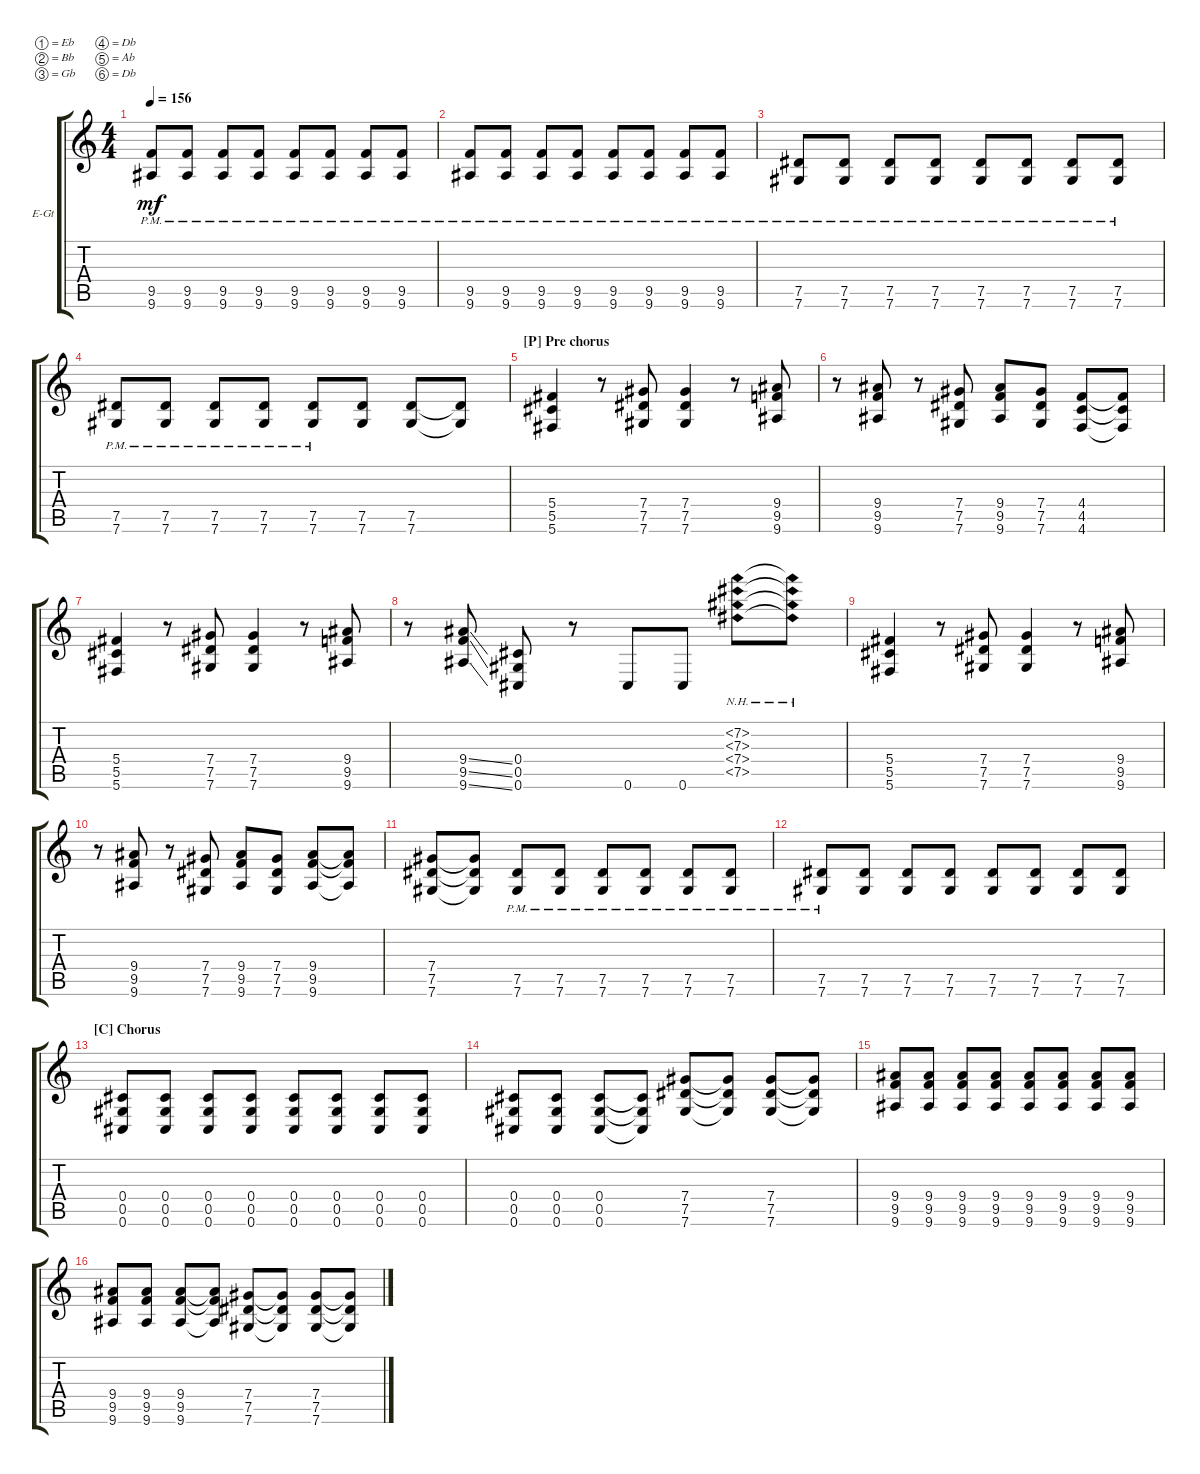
\defaultSystemsLayout 4
\bracketExtendMode groupsimilarinstruments
\firstSystemTrackNameOrientation horizontal
\otherSystemsTrackNameOrientation horizontal
\track ("Rythm" "E-Gt") {instrument distortionguitar}
\staff {score tabs}
\tuning (Eb4 Bb3 Gb3 Db3 Ab2 Db2)
\ts (4 4)
\tempo 156
\clef g2
\ks c
(9.6 9.5{pm}).8{dy mf} (9.6 9.5{pm}).8 (9.6 9.5{pm}).8 (9.6 9.5{pm}).8 (9.6 9.5{pm}).8 (9.6 9.5{pm}).8 (9.6 9.5{pm}).8 (9.6 9.5{pm}).8 |
(9.6 9.5{pm}).8 (9.6 9.5{pm}).8 (9.6 9.5{pm}).8 (9.6 9.5{pm}).8 (9.6 9.5{pm}).8 (9.6 9.5{pm}).8 (9.6 9.5{pm}).8 (9.6 9.5{pm}).8 |
(7.6 7.5{pm}).8 (7.6 7.5{pm}).8 (7.6 7.5{pm}).8 (7.6 7.5{pm}).8 (7.6 7.5{pm}).8 (7.6 7.5{pm}).8 (7.6 7.5{pm}).8 (7.6 7.5{pm}).8 |
(7.6 7.5{pm}).8 (7.6 7.5{pm}).8 (7.6 7.5{pm}).8 (7.6 7.5{pm}).8 (7.6 7.5{pm}).8 (7.6 7.5).8 (7.6 7.5).8 (7.6{t} 7.5{t}).8 |
\section ("P" "Pre chorus")
(5.6 5.5 5.4).4 r.8 (7.6 7.5 7.4).8 (7.6 7.4 7.5).4 r.8 (9.4 9.5 9.6).8 |
r.8 (9.6 9.5 9.4).8 r.8 (7.6 7.5 7.4).8 (9.4 9.5 9.6).8 (7.6 7.5 7.4).8 (4.4 4.5 4.6).8 (4.6{t} 4.5{t} 4.4{t}).8 |
(5.6 5.5 5.4).4 r.8 (7.6 7.5 7.4).8 (7.6 7.4 7.5).4 r.8 (9.4 9.5 9.6).8 |
r.8 (9.6{ss} 9.5{ss} 9.4{ss}).8 (0.4 0.5 0.6).8 r.8 0.6.8 0.6.8 (7.5{nh} 7.4{nh} 7.3{nh} 7.2{nh}).8 (7.5{nh t} 7.4{nh t} 7.3{nh t} 7.2{nh t}).8 |
(5.6 5.5 5.4).4 r.8 (7.6 7.5 7.4).8 (7.6 7.4 7.5).4 r.8 (9.4 9.5 9.6).8 |
r.8 (9.6 9.5 9.4).8 r.8 (7.6 7.5 7.4).8 (9.4 9.5 9.6).8 (7.6 7.5 7.4).8 (9.6 9.5 9.4).8 (9.4{t} 9.5{t} 9.6{t}).8 |
(7.6 7.5 7.4).8 (7.4{t} 7.5{t} 7.6{t}).8 (7.6 7.5{pm}).8 (7.6 7.5{pm}).8 (7.6 7.5{pm}).8 (7.6 7.5{pm}).8 (7.6 7.5{pm}).8 (7.6 7.5{pm}).8 |
(7.6 7.5{pm}).8 (7.6 7.5).8 (7.6 7.5).8 (7.6 7.5).8 (7.6 7.5).8 (7.6 7.5).8 (7.6 7.5).8 (7.6 7.5).8 |
\section ("C" "Chorus")
(0.6 0.5 0.4).8 (0.6 0.5 0.4).8 (0.6 0.5 0.4).8 (0.6 0.5 0.4).8 (0.6 0.5 0.4).8 (0.6 0.5 0.4).8 (0.6 0.5 0.4).8 (0.6 0.5 0.4).8 |
(0.6 0.4 0.5).8 (0.6 0.4 0.5).8 (0.6 0.5 0.4).8 (0.4{t} 0.5{t} 0.6{t}).8 (7.6 7.5 7.4).8 (7.4{t} 7.5{t} 7.6{t}).8 (7.4 7.5 7.6).8 (7.6{t} 7.5{t} 7.4{t}).8 |
(9.6 9.5 9.4).8 (9.6 9.5 9.4).8 (9.6 9.5 9.4).8 (9.6 9.5 9.4).8 (9.6 9.5 9.4).8 (9.6 9.5 9.4).8 (9.6 9.5 9.4).8 (9.6 9.5 9.4).8 |
(9.6 9.5 9.4).8 (9.6 9.5 9.4).8 (9.6 9.5 9.4).8 (9.6{t} 9.5{t} 9.4{t}).8 (7.6 7.5 7.4).8 (7.6{t} 7.5{t} 7.4{t}).8 (7.6 7.5 7.4).8 (7.6{t} 7.5{t} 7.4{t}).8
